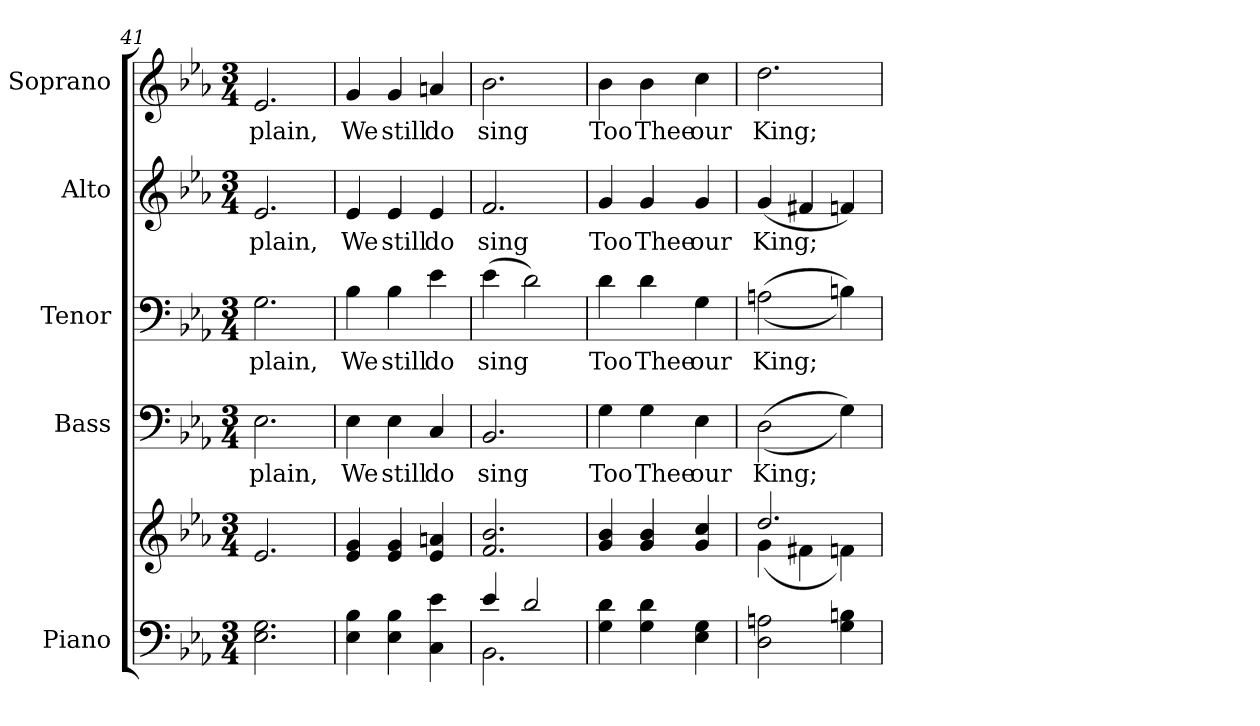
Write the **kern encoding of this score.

**kern	**kern	**kern	**text	**kern	**text	**kern	**text	**kern	**text
*part5	*part5	*part4	*part4	*part3	*part3	*part2	*part2	*part1	*part1
*staff6	*staff5	*staff4	*staff4	*staff3	*staff3	*staff2	*staff2	*staff1	*staff1
*I"Piano	*	*I"Bass	*	*I"Tenor	*	*I"Alto	*	*I"Soprano	*
*I'Pno.	*	*I'B.	*	*I'T.	*	*I'A.	*	*I'S.	*
*clefF4	*clefG2	*clefF4	*	*clefF4	*	*clefG2	*	*clefG2	*
*k[b-e-a-]	*k[b-e-a-]	*k[b-e-a-]	*	*k[b-e-a-]	*	*k[b-e-a-]	*	*k[b-e-a-]	*
*E-:	*E-:	*E-:	*	*E-:	*	*E-:	*	*E-:	*
*M3/4	*M3/4	*M3/4	*	*M3/4	*	*M3/4	*	*M3/4	*
=41	=41	=41	=41	=41	=41	=41	=41	=41	=41
!	!	!	!LO:LY:b:color=#000000	!	!	!	!	!	!
!	!	!	!	!	!LO:LY:b:color=#000000	!	!	!	!
!	!	!	!	!	!	!	!LO:LY:b:color=#000000	!	!
!	!	!	!	!	!	!	!	!	!LO:LY:b:color=#000000
2.E-i\ 2.Gi	2.e-i/	2.E-i\	plain,	2.Gi\	plain,	2.e-i/	plain,	2.e-i/	plain,
=42	=42	=42	=42	=42	=42	=42	=42	=42	=42
!	!	!	!LO:LY:b:color=#000000	!	!	!	!	!	!
!	!	!	!	!	!LO:LY:b:color=#000000	!	!	!	!
!	!	!	!	!	!	!	!LO:LY:b:color=#000000	!	!
!	!	!	!	!	!	!	!	!	!LO:LY:b:color=#000000
4E-i\ 4B-i	4e-i/ 4gi	4E-i\	We	4B-i\	We	4e-i/	We	4gi/	We
!	!	!	!LO:LY:b:color=#000000	!	!	!	!	!	!
!	!	!	!	!	!LO:LY:b:color=#000000	!	!	!	!
!	!	!	!	!	!	!	!LO:LY:b:color=#000000	!	!
!	!	!	!	!	!	!	!	!	!LO:LY:b:color=#000000
4E-i\ 4B-i	4e-i/ 4gi	4E-i\	still	4B-i\	still	4e-i/	still	4gi/	still
!	!	!	!LO:LY:b:color=#000000	!	!	!	!	!	!
!	!	!	!	!	!LO:LY:b:color=#000000	!	!	!	!
!	!	!	!	!	!	!	!LO:LY:b:color=#000000	!	!
!	!	!	!	!	!	!	!	!	!LO:LY:b:color=#000000
4Ci\ 4e-i	4e-i/ 4ani	4Ci/	do	4e-i\	do	4e-i/	do	4ani/	do
!!LO:PB:g=z
=43	=43	=43	=43	=43	=43	=43	=43	=43	=43
*^	*	*	*	*	*	*	*	*	*
!	!	!	!	!LO:LY:b:color=#000000	!	!	!	!	!	!
!	!	!	!	!	!	!LO:LY:b:color=#000000	!	!	!	!
!	!	!	!	!	!	!	!	!LO:LY:b:color=#000000	!	!
!	!	!	!	!	!	!	!	!	!	!LO:LY:b:color=#000000
4e-i/	2.BB-i\	2.fi/ 2.b-i	2.BB-i/	sing	(4e-i\	sing	2.fi/	sing	2.b-i\	sing
2di/	.	.	.	.	2di\)	.	.	.	.	.
*v	*v	*	*	*	*	*	*	*	*	*
=44	=44	=44	=44	=44	=44	=44	=44	=44	=44
!	!	!	!LO:LY:b:color=#000000	!	!	!	!	!	!
!	!	!	!	!	!LO:LY:b:color=#000000	!	!	!	!
!	!	!	!	!	!	!	!LO:LY:b:color=#000000	!	!
!	!	!	!	!	!	!	!	!	!LO:LY:b:color=#000000
4Gi\ 4di	4gi/ 4b-i	4Gi\	Too	4di\	Too	4gi/	Too	4b-i\	Too
!	!	!	!LO:LY:b:color=#000000	!	!	!	!	!	!
!	!	!	!	!	!LO:LY:b:color=#000000	!	!	!	!
!	!	!	!	!	!	!	!LO:LY:b:color=#000000	!	!
!	!	!	!	!	!	!	!	!	!LO:LY:b:color=#000000
4Gi\ 4di	4gi/ 4b-i	4Gi\	Thee	4di\	Thee	4gi/	Thee	4b-i\	Thee
!	!	!	!LO:LY:b:color=#000000	!	!	!	!	!	!
!	!	!	!	!	!LO:LY:b:color=#000000	!	!	!	!
!	!	!	!	!	!	!	!LO:LY:b:color=#000000	!	!
!	!	!	!	!	!	!	!	!	!LO:LY:b:color=#000000
4E-i\ 4Gi	4gi/ 4cci	4E-i\	our	4Gi\	our	4gi/	our	4cci\	our
=45	=45	=45	=45	=45	=45	=45	=45	=45	=45
*	*^	*	*	*	*	*	*	*	*
!	!	!	!	!LO:LY:b:color=#000000	!	!	!	!	!	!
!	!	!	!	!	!	!LO:LY:b:color=#000000	!	!	!	!
!	!	!	!	!	!	!	!	!LO:LY:b:color=#000000	!	!
!	!	!	!	!	!	!	!	!	!	!LO:LY:b:color=#000000
2Di\ 2Ani	2.ddi/	(4gi\	((2Di\	King;	((2Ani\	King;	(4gi/	King;	2.ddi\	King;
.	.	4f#Xi\	.	.	.	.	4f#Xi/	.	.	.
4Gi\ 4Bni	.	4fni\)	4Gi\))	.	4Bni\))	.	4fni/)	.	.	.
*	*v	*v	*	*	*	*	*	*	*	*
=	=	=	=	=	=	=	=	=	=
*-	*-	*-	*-	*-	*-	*-	*-	*-	*-
